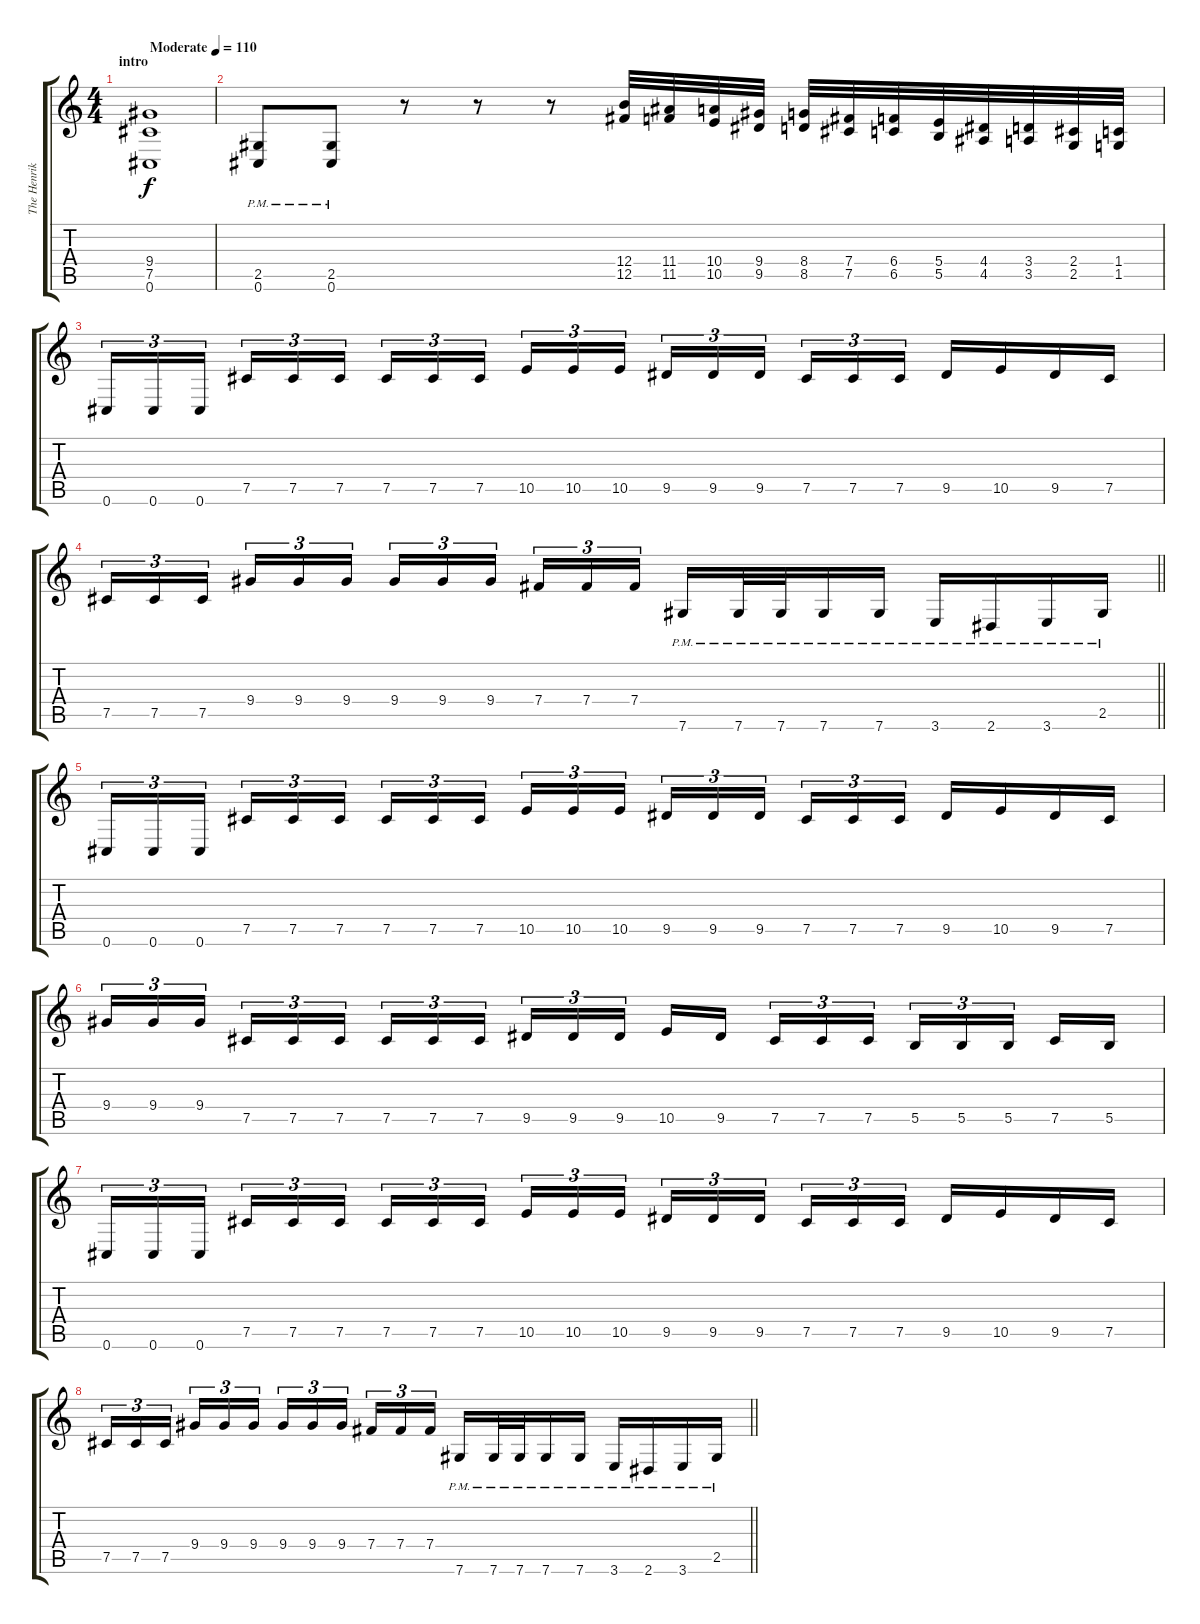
\track ("The Henriksson" "The Henrik") {instrument distortionguitar}
\staff {score tabs}
\tuning (Db4 Ab3 E3 B2 Gb2 Db2) {hide}
\ts (4 4)
\section ("" "intro")
\tempo (110 "Moderate")
\clef g2
\ks c
(9.4 7.5 0.6).1{dy f instrument distortionguitar} |
(2.5{pm} 0.6{pm}).8 (2.5{pm} 0.6{pm}).8 r.8 r.8 r.8 (12.4 12.5).32{instrument guitarfretnoise} (11.4 11.5).32 (10.4 10.5).32 (9.4 9.5).32 (8.4 8.5).32 (7.4 7.5).32 (6.4 6.5).32 (5.4 5.5).32 (4.4 4.5).32 (3.4 3.5).32 (2.4 2.5).32 (1.4 1.5).32 |
0.6.16{tu (3 2) instrument distortionguitar} 0.6.16{tu (3 2)} 0.6.16{tu (3 2) beam splitsecondary} 7.5.16{tu (3 2)} 7.5.16{tu (3 2)} 7.5.16{tu (3 2)} 7.5.16{tu (3 2)} 7.5.16{tu (3 2)} 7.5.16{tu (3 2) beam splitsecondary} 10.5.16{tu (3 2)} 10.5.16{tu (3 2)} 10.5.16{tu (3 2)} 9.5.16{tu (3 2)} 9.5.16{tu (3 2)} 9.5.16{tu (3 2) beam splitsecondary} 7.5.16{tu (3 2)} 7.5.16{tu (3 2)} 7.5.16{tu (3 2)} 9.5.16 10.5.16 9.5.16 7.5.16 |
\barLineRight lightlight
7.5.16{tu (3 2)} 7.5.16{tu (3 2)} 7.5.16{tu (3 2) beam splitsecondary} 9.4.16{tu (3 2)} 9.4.16{tu (3 2)} 9.4.16{tu (3 2)} 9.4.16{tu (3 2)} 9.4.16{tu (3 2)} 9.4.16{tu (3 2) beam splitsecondary} 7.4.16{tu (3 2)} 7.4.16{tu (3 2)} 7.4.16{tu (3 2)} 7.6{pm}.16 7.6{pm}.32 7.6{pm}.32 7.6{pm}.16 7.6{pm}.16 3.6{pm}.16 2.6{pm}.16 3.6{pm}.16 2.5{pm}.16 |
\section ("" "")
0.6.16{tu (3 2)} 0.6.16{tu (3 2)} 0.6.16{tu (3 2) beam splitsecondary} 7.5.16{tu (3 2)} 7.5.16{tu (3 2)} 7.5.16{tu (3 2)} 7.5.16{tu (3 2)} 7.5.16{tu (3 2)} 7.5.16{tu (3 2) beam splitsecondary} 10.5.16{tu (3 2)} 10.5.16{tu (3 2)} 10.5.16{tu (3 2)} 9.5.16{tu (3 2)} 9.5.16{tu (3 2)} 9.5.16{tu (3 2) beam splitsecondary} 7.5.16{tu (3 2)} 7.5.16{tu (3 2)} 7.5.16{tu (3 2)} 9.5.16 10.5.16 9.5.16 7.5.16 |
9.4.16{tu (3 2)} 9.4.16{tu (3 2)} 9.4.16{tu (3 2) beam splitsecondary} 7.5.16{tu (3 2)} 7.5.16{tu (3 2)} 7.5.16{tu (3 2)} 7.5.16{tu (3 2)} 7.5.16{tu (3 2)} 7.5.16{tu (3 2) beam splitsecondary} 9.5.16{tu (3 2)} 9.5.16{tu (3 2)} 9.5.16{tu (3 2)} 10.5.16 9.5.16{beam splitsecondary} 7.5.16{tu (3 2)} 7.5.16{tu (3 2)} 7.5.16{tu (3 2)} 5.5.16{tu (3 2)} 5.5.16{tu (3 2)} 5.5.16{tu (3 2) beam splitsecondary} 7.5.16 5.5.16 |
0.6.16{tu (3 2)} 0.6.16{tu (3 2)} 0.6.16{tu (3 2) beam splitsecondary} 7.5.16{tu (3 2)} 7.5.16{tu (3 2)} 7.5.16{tu (3 2)} 7.5.16{tu (3 2)} 7.5.16{tu (3 2)} 7.5.16{tu (3 2) beam splitsecondary} 10.5.16{tu (3 2)} 10.5.16{tu (3 2)} 10.5.16{tu (3 2)} 9.5.16{tu (3 2)} 9.5.16{tu (3 2)} 9.5.16{tu (3 2) beam splitsecondary} 7.5.16{tu (3 2)} 7.5.16{tu (3 2)} 7.5.16{tu (3 2)} 9.5.16 10.5.16 9.5.16 7.5.16 |
\barLineRight lightlight
7.5.16{tu (3 2)} 7.5.16{tu (3 2)} 7.5.16{tu (3 2) beam splitsecondary} 9.4.16{tu (3 2)} 9.4.16{tu (3 2)} 9.4.16{tu (3 2)} 9.4.16{tu (3 2)} 9.4.16{tu (3 2)} 9.4.16{tu (3 2) beam splitsecondary} 7.4.16{tu (3 2)} 7.4.16{tu (3 2)} 7.4.16{tu (3 2)} 7.6{pm}.16 7.6{pm}.32 7.6{pm}.32 7.6{pm}.16 7.6{pm}.16 3.6{pm}.16 2.6{pm}.16 3.6{pm}.16 2.5{pm}.16
